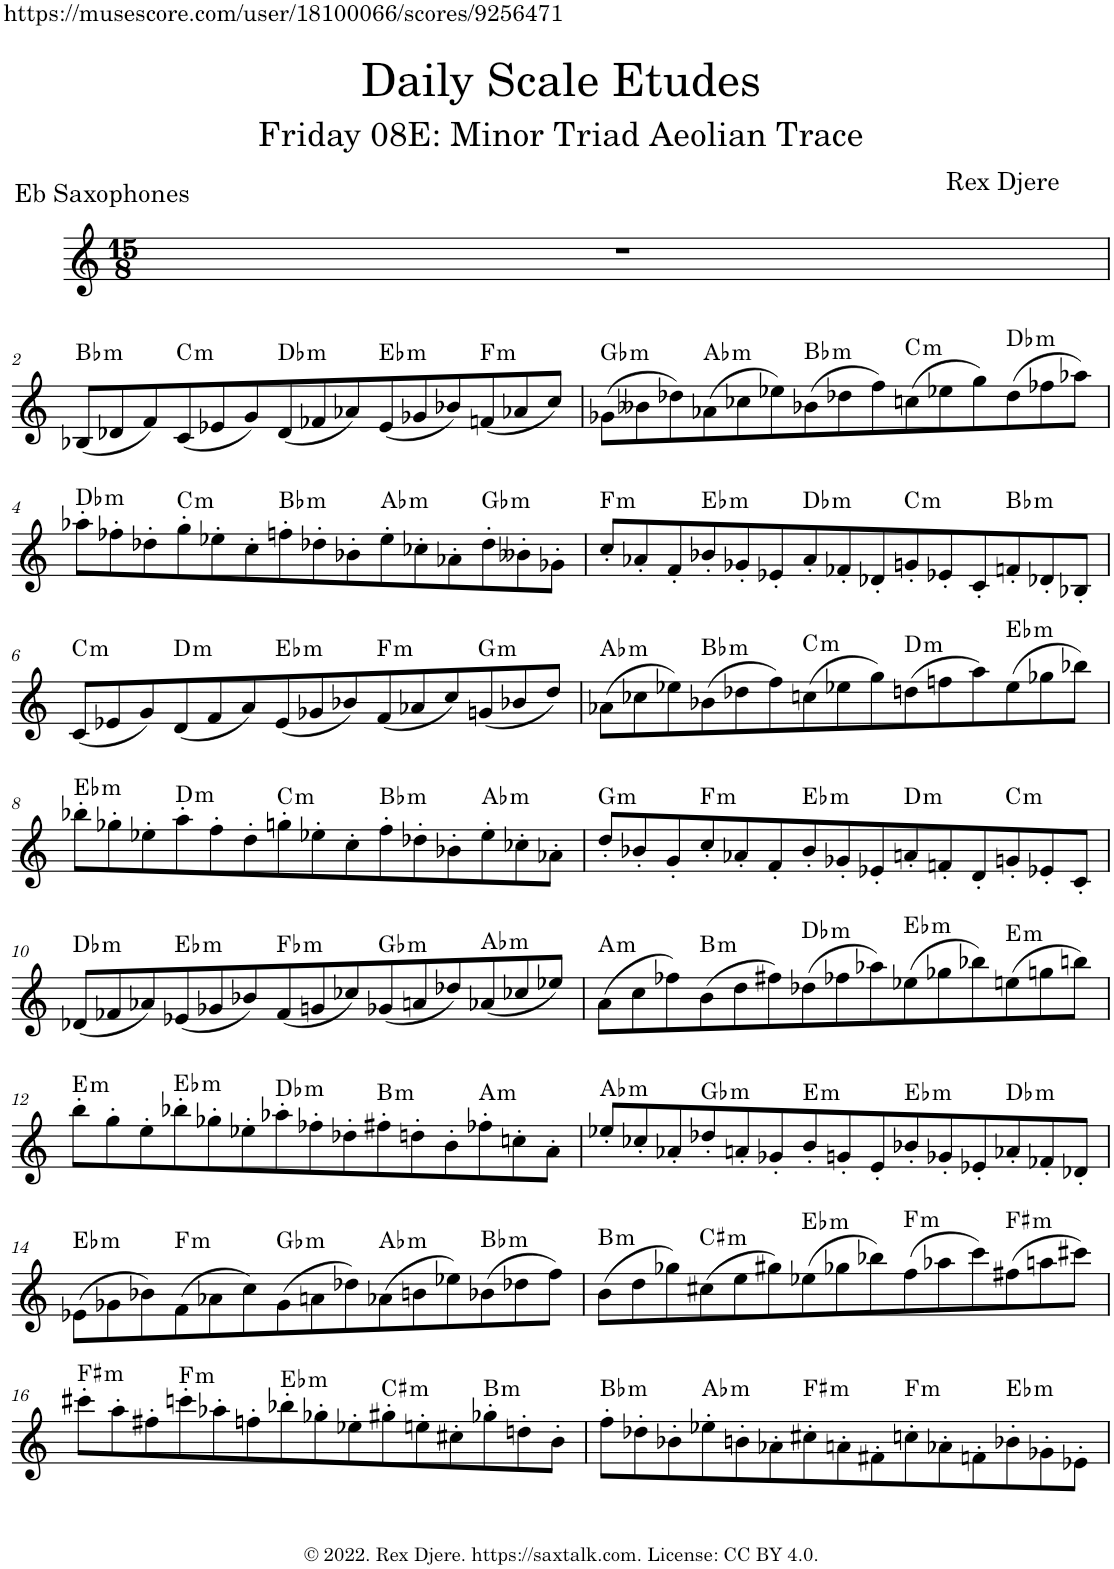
**kern	**harte
*part1	*part1
*staff1	*
*I"Alto Saxophone	*
*I'A. Sax.	*
*clefG2	*
*Trd5c9	*
*k[]	*
*M15/8	*
=1	=1
1...r	.
!!LO:LB:g=z
=2	=2
!	!LO:H:kt=m
(8B-X/L	Bb:min
8d-X/	.
8f/)	.
!	!LO:H:kt=m
(8c/	C:min
8e-X/	.
8g/)	.
!	!LO:H:kt=m
(8d-/	Db:min
8f-X/	.
8a-X/)	.
!	!LO:H:kt=m
(8e-/	Eb:min
8g-X/	.
8b-X/)	.
!	!LO:H:kt=m
(8fn/	F:min
8a-X/	.
8cc/J)	.
=3	=3
!	!LO:H:kt=m
(8g-X\L	Gb:min
8b--X\	.
8dd-X\)	.
!	!LO:H:kt=m
(8a-X\	Ab:min
8cc-X\	.
8ee-X\)	.
!	!LO:H:kt=m
(8b-X\	Bb:min
8dd-X\	.
8ff\)	.
!	!LO:H:kt=m
(8ccn\	C:min
8ee-X\	.
8gg\)	.
!	!LO:H:kt=m
(8dd-\	Db:min
8ff-X\	.
8aa-X\J)	.
!!LO:LB:g=z
=4	=4
!	!LO:H:kt=m
8aa-X'\L	Db:min
8ff-X'\	.
8dd-X'\	.
!	!LO:H:kt=m
8gg'\	C:min
8ee-X'\	.
8cc'\	.
!	!LO:H:kt=m
8ffn'\	Bb:min
8dd-X'\	.
8b-X'\	.
!	!LO:H:kt=m
8ee-'\	Ab:min
8cc-X'\	.
8a-X'\	.
!	!LO:H:kt=m
8dd-'\	Gb:min
8b--X'\	.
8g-X'\J	.
=5	=5
!	!LO:H:kt=m
8cc'/L	F:min
8a-X'/	.
8f'/	.
!	!LO:H:kt=m
8b-X'/	Eb:min
8g-X'/	.
8e-X'/	.
!	!LO:H:kt=m
8a-'/	Db:min
8f-X'/	.
8d-X'/	.
!	!LO:H:kt=m
8gn'/	C:min
8e-X'/	.
8c'/	.
!	!LO:H:kt=m
8fn'/	Bb:min
8d-X'/	.
8B-X'/J	.
!!LO:LB:g=z
=6	=6
!	!LO:H:kt=m
(8c/L	C:min
8e-X/	.
8g/)	.
!	!LO:H:kt=m
(8d/	D:min
8f/	.
8a/)	.
!	!LO:H:kt=m
(8e-/	Eb:min
8g-X/	.
8b-X/)	.
!	!LO:H:kt=m
(8f/	F:min
8a-X/	.
8cc/)	.
!	!LO:H:kt=m
(8gn/	G:min
8b-X/	.
8dd/J)	.
=7	=7
!	!LO:H:kt=m
(8a-X\L	Ab:min
8cc-X\	.
8ee-X\)	.
!	!LO:H:kt=m
(8b-X\	Bb:min
8dd-X\	.
8ff\)	.
!	!LO:H:kt=m
(8ccn\	C:min
8ee-X\	.
8gg\)	.
!	!LO:H:kt=m
(8ddn\	D:min
8ffn\	.
8aa\)	.
!	!LO:H:kt=m
(8ee-\	Eb:min
8gg-X\	.
8bb-X\J)	.
!!LO:LB:g=z
=8	=8
!	!LO:H:kt=m
8bb-X'\L	Eb:min
8gg-X'\	.
8ee-X'\	.
!	!LO:H:kt=m
8aa'\	D:min
8ff'\	.
8dd'\	.
!	!LO:H:kt=m
8ggn'\	C:min
8ee-X'\	.
8cc'\	.
!	!LO:H:kt=m
8ff'\	Bb:min
8dd-X'\	.
8b-X'\	.
!	!LO:H:kt=m
8ee-'\	Ab:min
8cc-X'\	.
8a-X'\J	.
=9	=9
!	!LO:H:kt=m
8dd'/L	G:min
8b-X'/	.
8g'/	.
!	!LO:H:kt=m
8cc'/	F:min
8a-X'/	.
8f'/	.
!	!LO:H:kt=m
8b-'/	Eb:min
8g-X'/	.
8e-X'/	.
!	!LO:H:kt=m
8an'/	D:min
8fn'/	.
8d'/	.
!	!LO:H:kt=m
8gn'/	C:min
8e-X'/	.
8c'/J	.
!!LO:LB:g=z
=10	=10
!	!LO:H:kt=m
(8d-X/L	Db:min
8f-X/	.
8a-X/)	.
!	!LO:H:kt=m
(8e-X/	Eb:min
8g-X/	.
8b-X/)	.
!	!LO:H:kt=m
(8f-/	Fb:min
8gn/	.
8cc-X/)	.
!	!LO:H:kt=m
(8g-X/	Gb:min
8an/	.
8dd-X/)	.
!	!LO:H:kt=m
(8a-X/	Ab:min
8cc-X/	.
8ee-X/J)	.
=11	=11
!	!LO:H:kt=m
(8a\L	A:min
8cc\	.
8ff-X\)	.
!	!LO:H:kt=m
(8b\	B:min
8dd\	.
8ff#X\)	.
!	!LO:H:kt=m
(8dd-X\	Db:min
8ff-X\	.
8aa-X\)	.
!	!LO:H:kt=m
(8ee-X\	Eb:min
8gg-X\	.
8bb-X\)	.
!	!LO:H:kt=m
(8een\	E:min
8ggn\	.
8bbn\J)	.
!!LO:LB:g=z
=12	=12
!	!LO:H:kt=m
8bb'\L	E:min
8gg'\	.
8ee'\	.
!	!LO:H:kt=m
8bb-X'\	Eb:min
8gg-X'\	.
8ee-X'\	.
!	!LO:H:kt=m
8aa-X'\	Db:min
8ff-X'\	.
8dd-X'\	.
!	!LO:H:kt=m
8ff#X'\	B:min
8ddn'\	.
8b'\	.
!	!LO:H:kt=m
8ff-X'\	A:min
8ccn'\	.
8a'\J	.
=13	=13
!	!LO:H:kt=m
8ee-X'/L	Ab:min
8cc-X'/	.
8a-X'/	.
!	!LO:H:kt=m
8dd-X'/	Gb:min
8an'/	.
8g-X'/	.
!	!LO:H:kt=m
8b'/	E:min
8gn'/	.
8e'/	.
!	!LO:H:kt=m
8b-X'/	Eb:min
8g-X'/	.
8e-X'/	.
!	!LO:H:kt=m
8a-X'/	Db:min
8f-X'/	.
8d-X'/J	.
!!LO:LB:g=z
=14	=14
!	!LO:H:kt=m
(8e-X\L	Eb:min
8g-X\	.
8b-X\)	.
!	!LO:H:kt=m
(8f\	F:min
8a-X\	.
8cc\)	.
!	!LO:H:kt=m
(8g-\	Gb:min
8an\	.
8dd-X\)	.
!	!LO:H:kt=m
(8a-X\	Ab:min
8bn\	.
8ee-X\)	.
!	!LO:H:kt=m
(8b-X\	Bb:min
8dd-X\	.
8ff\J)	.
=15	=15
!	!LO:H:kt=m
(8b\L	B:min
8dd\	.
8gg-X\)	.
!	!LO:H:kt=m
(8cc#X\	C#:min
8ee\	.
8gg#X\)	.
!	!LO:H:kt=m
(8ee-X\	Eb:min
8gg-X\	.
8bb-X\)	.
!	!LO:H:kt=m
(8ff\	F:min
8aa-X\	.
8ccc\)	.
!	!LO:H:kt=m
(8ff#X\	F#:min
8aan\	.
8ccc#X\J)	.
!!LO:LB:g=z
=16	=16
!	!LO:H:kt=m
8ccc#X'\L	F#:min
8aa'\	.
8ff#X'\	.
!	!LO:H:kt=m
8cccn'\	F:min
8aa-X'\	.
8ffn'\	.
!	!LO:H:kt=m
8bb-X'\	Eb:min
8gg-X'\	.
8ee-X'\	.
!	!LO:H:kt=m
8gg#X'\	C#:min
8een'\	.
8cc#X'\	.
!	!LO:H:kt=m
8gg-X'\	B:min
8ddn'\	.
8b'\J	.
=17	=17
!	!LO:H:kt=m
8ff'\L	Bb:min
8dd-X'\	.
8b-X'\	.
!	!LO:H:kt=m
8ee-X'\	Ab:min
8bn'\	.
8a-X'\	.
!	!LO:H:kt=m
8cc#X'\	F#:min
8an'\	.
8f#X'\	.
!	!LO:H:kt=m
8ccn'\	F:min
8a-X'\	.
8fn'\	.
!	!LO:H:kt=m
8b-X'\	Eb:min
8g-X'\	.
8e-X'\J	.
=	=
*-	*-
